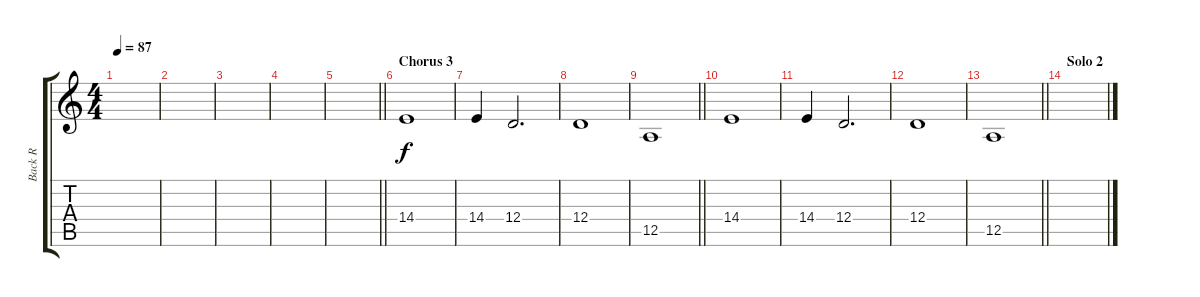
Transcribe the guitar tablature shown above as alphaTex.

\track ("Back R" "Back R") {instrument tenorsax}
\staff {score tabs}
\tuning (E4 B3 G3 D3 A2 E2) {hide}
\ts (4 4)
\tempo 87
\clef g2
\ks c
|
|
|
|
\barLineRight lightlight
|
\section ("" "Chorus 3")
14.4.1 |
14.4.4 12.4.2{d} |
12.4.1 |
\barLineRight lightlight
12.5.1 |
14.4.1 |
14.4.4 12.4.2{d} |
12.4.1 |
\barLineRight lightlight
12.5.1 |
\section ("" "Solo 2")
